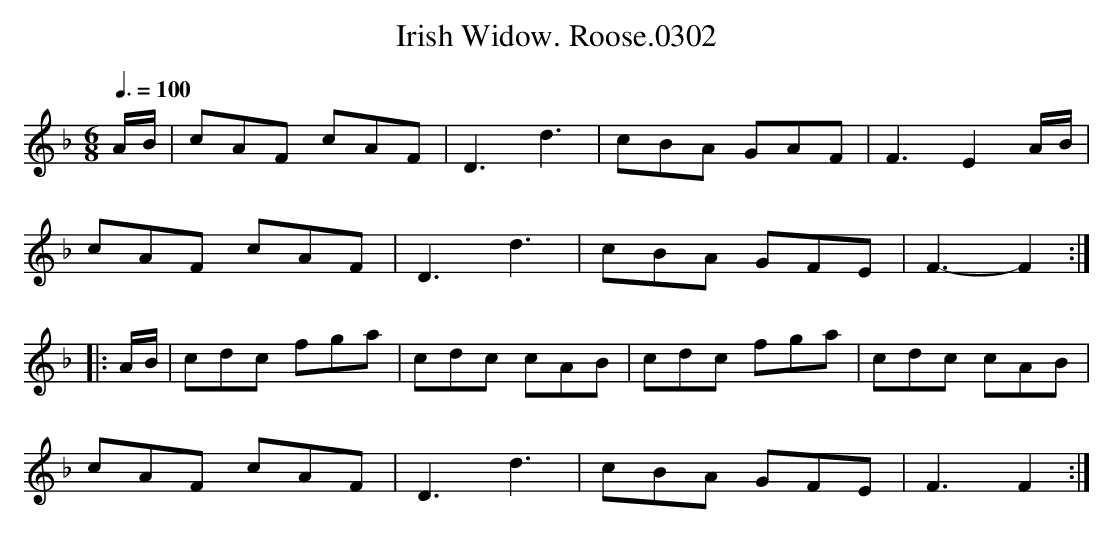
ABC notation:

X:1
T:Irish Widow. Roose.0302
M:6/8
L:1/8
Q:3/8=100
K:F
A/B/|cAF cAF|D3d3|cBA GAF|F3 E2A/B/|
cAF cAF|D3d3|cBA GFE|F3-F2 :|
|: A/B/|cdc fga|cdc cAB|cdc fga|cdc cAB|
cAF cAF|D3d3|cBA GFE|F3F2 :|
